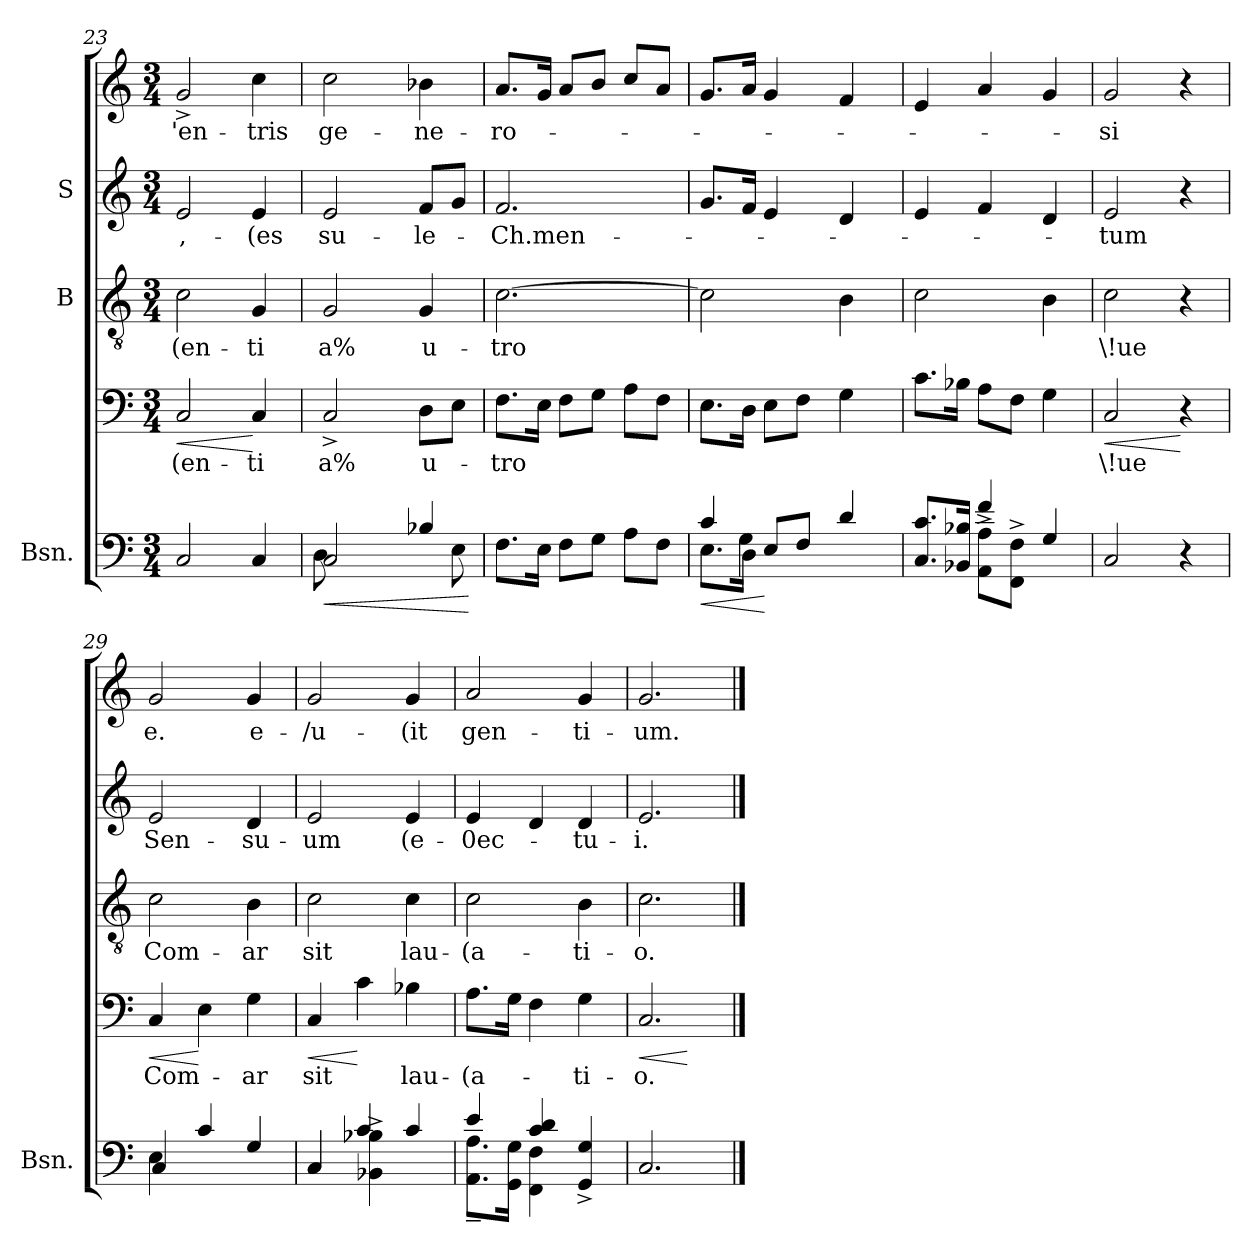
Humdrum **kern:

**kern	**dynam	**kern	**text	**dynam	**kern	**text	**kern	**text	**kern	**text
*part5	*part5	*part4	*part4	*part4	*part3	*part3	*part2	*part2	*part1	*part1
*staff5	*staff5	*staff4	*staff4	*staff4	*staff3	*staff3	*staff2	*staff2	*staff1	*staff1
*I"Bsn.	*	*	*	*	*I"B	*	*I"S	*	*	*
*I'Bsn.	*	*	*	*	*	*	*	*	*	*
*clefF4	*	*clefF4	*	*	*clefGv2	*	*clefG2	*	*clefG2	*
*k[]	*	*k[]	*	*	*k[]	*	*k[]	*	*k[]	*
*C:	*	*C:	*	*	*C:	*	*C:	*	*C:	*
*M3/4	*	*M3/4	*	*	*M3/4	*	*M3/4	*	*M3/4	*
=23	=23	=23	=23	=23	=23	=23	=23	=23	=23	=23
!	!	!	!LO:LY:a	!LO:HP:b	!	!LO:LY:b	!	!LO:LY:b	!	!LO:LY:b
2C/	.	2C/	-(en-	<	2c\	-(en-	2e/	,-	2g^</	'en-
!	!	!	!LO:LY:a	!	!	!LO:LY:b	!	!LO:LY:b	!	!LO:LY:b
4C/	.	4C/	-ti	[	4G/	-ti	4e/	-(es	4cc\	-tris
=24	=24	=24	=24	=24	=24	=24	=24	=24	=24	=24
*^	*	*	*	*	*	*	*	*	*	*
!	!	!LO:HP:b	!	!LO:LY:a	!	!	!LO:LY:b	!	!LO:LY:b:rj	!	!LO:LY:b
2C/	8D\	<	2C^</	a%	.	2G/	a%	2e/	su-	2cc\	ge-
.	2ryy	.	.	.	.	.	.	.	.	.	.
!	!	!	!	!LO:LY:a	!	!	!LO:LY:b	!	!LO:LY:b	!	!LO:LY:b
4B-X/	.	.	8D\L	u-	.	4G/	u-	8f/L	-le-	4b-X\	-ne-
.	8E\	.	8E\J	.	.	.	.	8g/J	.	.	.
*v	*v	*	*	*	*	*	*	*	*	*	*
.	[	.	.	.	.	.	.	.	.	.
!!LO:LB:g=z
=25	=25	=25	=25	=25	=25	=25	=25	=25	=25	=25
!	!	!	!LO:LY:a	!	!	!LO:LY:b	!	!LO:LY:b:rj	!	!LO:LY:b
8.F\L	.	8.F\L	-tro	.	[>2.c\	-tro	2.f/	-Ch.men-	8.a/L	-ro-
16E\Jk	.	16E\Jk	.	.	.	.	.	.	16g/Jk	.
8F\L	.	8F\L	.	.	.	.	.	.	8a/L	.
8G\J	.	8G\J	.	.	.	.	.	.	8b/J	.
8A\L	.	8A\L	.	.	.	.	.	.	8cc/L	.
8F\J	.	8F\J	.	.	.	.	.	.	8a/J	.
=26	=26	=26	=26	=26	=26	=26	=26	=26	=26	=26
!	!LO:HP:b	!	!	!	!	!	!	!	!	!
*^	*	*	*	*	*	*	*	*	*	*
*	*^	*	*	*	*	*	*	*	*	*	*
4c/	8.E\L	8.ryy	<	8.E\L	.	.	2c\]	.	8.g/L	.	8.g/L	.
.	16D\Jk	4G\	.	16D\Jk	.	.	.	.	16f/Jk	.	16a/Jk	.
2ryy	8E/L	.	[	8E\L	.	.	.	.	4e/	.	4g/	.
.	8F/J	.	.	8F\J	.	.	.	.	.	.	.	.
.	.	4ryy	.	.	.	.	.	.	.	.	.	.
.	4d/	.	.	4G\	.	.	4B\	.	4d/	.	4f/	.
.	.	16ryy	.	.	.	.	.	.	.	.	.	.
*	*v	*v	*	*	*	*	*	*	*	*	*	*
=27	=27	=27	=27	=27	=27	=27	=27	=27	=27	=27	=27
8.C/ 8.c/L	4ryy	.	8.c\L	.	.	2c\	.	4e/	.	4e/	.
16BB-X/ 16B-X/Jk	.	.	16B-X\Jk	.	.	.	.	.	.	.	.
8AA\^< 8A\^<L	4f/	.	8A\L	.	.	.	.	4f/	.	4a/	.
8FF\^< 8F\^<J	.	.	8F\J	.	.	.	.	.	.	.	.
4ryy	4G/	.	4G\	.	.	4B\	.	4d/	.	4g/	.
=28	=28	=28	=28	=28	=28	=28	=28	=28	=28	=28	=28
!	!	!	!	!LO:LY:a	!LO:HP:b	!	!LO:LY:b	!	!LO:LY:b	!	!LO:LY:b
*v	*v	*	*	*	*	*	*	*	*	*	*
2C/	.	2C/	\!ue	<	2c\	\!ue	2e/	-tum	2g/	-si
4r	.	4r	.	[	4r	.	4r	.	4r	.
=29	=29	=29	=29	=29	=29	=29	=29	=29	=29	=29
*^	*	*	*	*	*	*	*	*	*	*
!	!	!	!	!LO:LY:a	!LO:HP:b	!	!LO:LY:b	!	!LO:LY:b	!	!LO:LY:b
4E\	4C/	.	4C/	Com-	<	2c\	Com-	2e/	Sen-	2g/	e.
2ryy	4c/	.	4E\	.	[	.	.	.	.	.	.
!	!	!	!	!LO:LY:a	!	!	!LO:LY:b	!	!LO:LY:b	!	!LO:LY:b
.	4G/	.	4G\	-ar	.	4B\	-ar	4d/	-su-	4g/	e-
=30	=30	=30	=30	=30	=30	=30	=30	=30	=30	=30	=30
*	*^	*	*	*	*	*	*	*	*	*	*
!	!	!	!	!	!LO:LY:a	!LO:HP:b	!	!LO:LY:b	!	!LO:LY:b	!	!LO:LY:b
4C/	4C/	4ryy	.	4C/	sit	<	2c\	sit	2e/	-um	2g/	-/u-
4c/	4ryy	4BB-X\^> 4B-X\^>	.	4c\	.	[	.	.	.	.	.	.
!	!	!	!	!	!LO:LY:a	!	!	!LO:LY:b	!	!LO:LY:b	!	!LO:LY:b
4ryy	4c/	4ryy	.	4B-X\	lau-	.	4c\	lau-	4e/	(e-	4g/	-(it
=31	=31	=31	=31	=31	=31	=31	=31	=31	=31	=31	=31	=31
!	!	!	!	!	!LO:LY:a	!	!	!LO:LY:b	!	!LO:LY:b	!	!LO:LY:b
*	*v	*v	*	*	*	*	*	*	*	*	*	*
4e/	8.AA\~< 8.A\~<L	.	8.A\L	-(a-	.	2c\	-(a-	4e/	-0ec-	2a/	gen-
.	16GG\ 16G\Jk	.	16G\Jk	.	.	.	.	.	.	.	.
4c/ 4d/	4FF\ 4F\	.	4F\	.	.	.	.	4d/	.	.	.
!	!	!	!	!LO:LY:a	!	!	!LO:LY:b	!	!LO:LY:b	!	!LO:LY:b
4GG/^> 4G/^>	4ryy	.	4G\	-ti-	.	4B\	-ti-	4d/	-tu-	4g/	-ti-
=32	=32	=32	=32	=32	=32	=32	=32	=32	=32	=32	=32
!	!	!	!	!LO:LY:a	!LO:HP:b	!	!LO:LY:b	!	!LO:LY:b	!	!LO:LY:b
*v	*v	*	*	*	*	*	*	*	*	*	*
2.C/	.	2.C/	-o.	<	2.c\	-o.	2.e/	-i.	2.g/	-um.
.	.	.	.	[	.	.	.	.	.	.
==	==	==	==	==	==	==	==	==	==	==
*-	*-	*-	*-	*-	*-	*-	*-	*-	*-	*-
